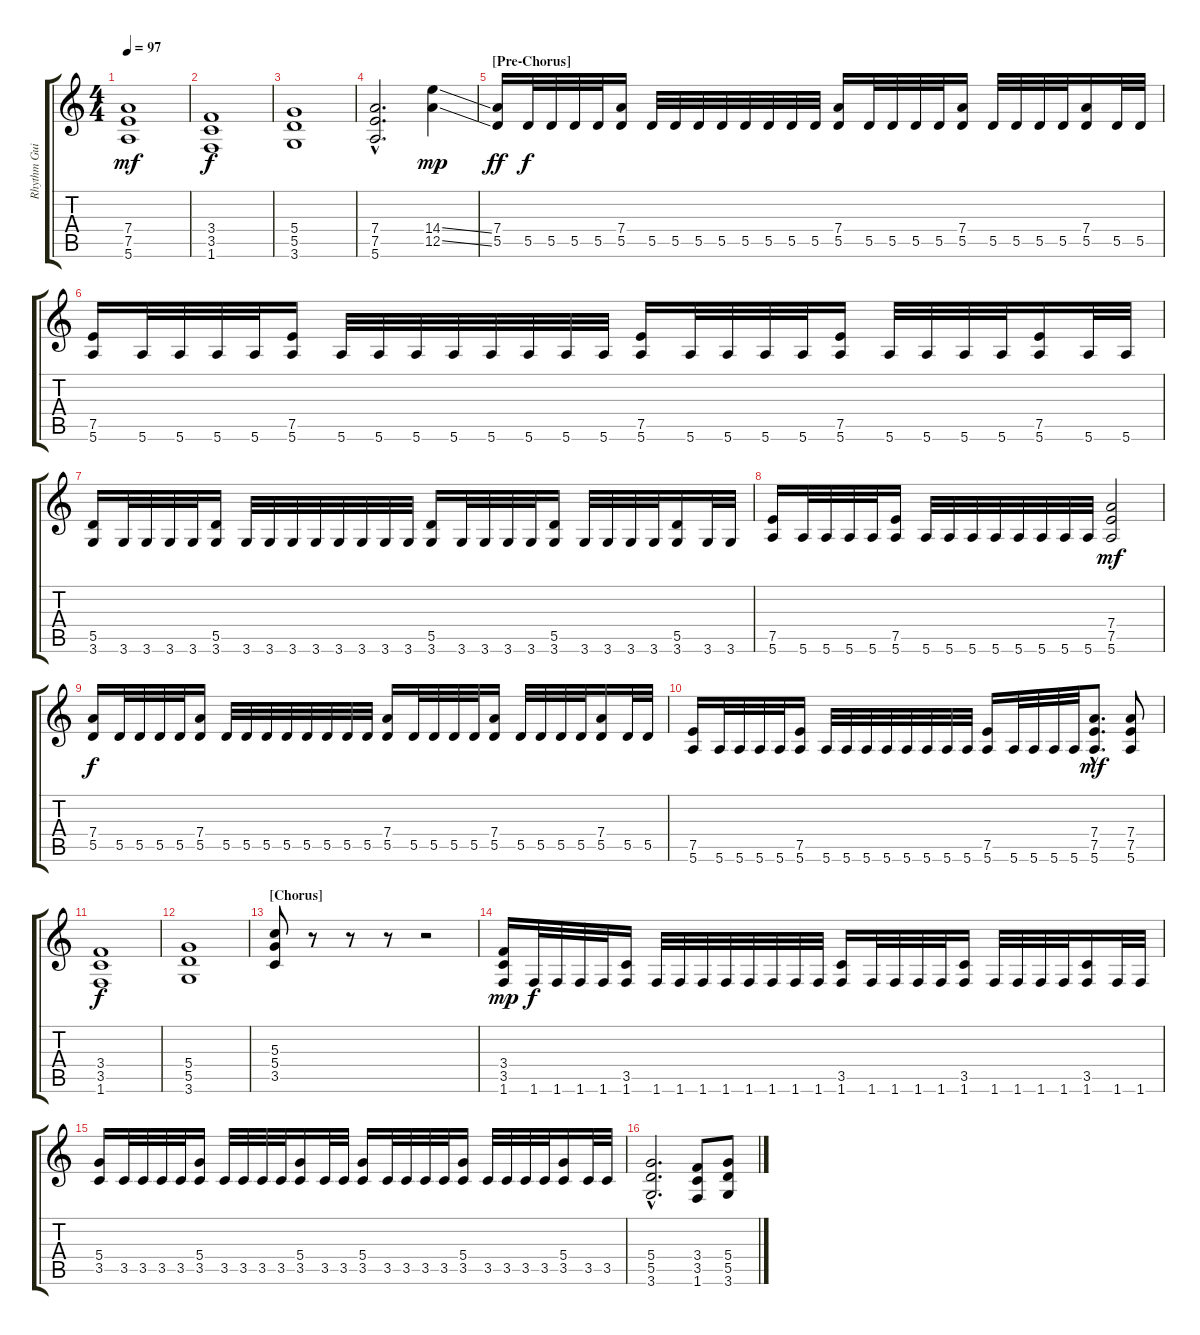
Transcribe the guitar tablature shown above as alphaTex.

\track ("Rhythm Guitar 2" "Rhythm Gui") {instrument overdrivenguitar}
\staff {score tabs}
\tuning (E4 B3 G3 D3 A2 E2) {hide}
\ts (4 4)
\tempo 97
\clef g2
\ks c
(7.4 7.5 5.6).1{dy mf volume 14 instrument overdrivenguitar} |
(3.4 3.5 1.6).1{dy f} |
(5.4 5.5 3.6).1 |
(7.4{hac} 7.5{hac} 5.6{hac}).2{d} (14.4{ss} 12.5{ss}).4{dy mp} |
\section ("" "[Pre-Chorus]")
(7.4 5.5).16{dy ff} 5.5.32{dy f} 5.5.32 5.5.32 5.5.32 (7.4 5.5).16 5.5.32 5.5.32 5.5.32 5.5.32 5.5.32 5.5.32 5.5.32 5.5.32 (7.4 5.5).16 5.5.32 5.5.32 5.5.32 5.5.32 (7.4 5.5).16 5.5.32 5.5.32 5.5.32 5.5.32 (7.4 5.5).16 5.5.32 5.5.32 |
(7.5 5.6).16 5.6.32 5.6.32 5.6.32 5.6.32 (7.5 5.6).16 5.6.32 5.6.32 5.6.32 5.6.32 5.6.32 5.6.32 5.6.32 5.6.32 (7.5 5.6).16 5.6.32 5.6.32 5.6.32 5.6.32 (7.5 5.6).16 5.6.32 5.6.32 5.6.32 5.6.32 (7.5 5.6).16 5.6.32 5.6.32 |
(5.5 3.6).16 3.6.32 3.6.32 3.6.32 3.6.32 (5.5 3.6).16 3.6.32 3.6.32 3.6.32 3.6.32 3.6.32 3.6.32 3.6.32 3.6.32 (5.5 3.6).16 3.6.32 3.6.32 3.6.32 3.6.32 (5.5 3.6).16 3.6.32 3.6.32 3.6.32 3.6.32 (5.5 3.6).16 3.6.32 3.6.32 |
(7.5 5.6).16 5.6.32 5.6.32 5.6.32 5.6.32 (7.5 5.6).16 5.6.32 5.6.32 5.6.32 5.6.32 5.6.32 5.6.32 5.6.32 5.6.32 (7.4 7.5 5.6).2{dy mf} |
(7.4 5.5).16{dy f} 5.5.32 5.5.32 5.5.32 5.5.32 (7.4 5.5).16 5.5.32 5.5.32 5.5.32 5.5.32 5.5.32 5.5.32 5.5.32 5.5.32 (7.4 5.5).16 5.5.32 5.5.32 5.5.32 5.5.32 (7.4 5.5).16 5.5.32 5.5.32 5.5.32 5.5.32 (7.4 5.5).16 5.5.32 5.5.32 |
(7.5 5.6).16 5.6.32 5.6.32 5.6.32 5.6.32 (7.5 5.6).16 5.6.32 5.6.32 5.6.32 5.6.32 5.6.32 5.6.32 5.6.32 5.6.32 (7.5 5.6).16 5.6.32 5.6.32 5.6.32 5.6.32 (7.4{hac} 7.5{hac} 5.6{hac}).8{d dy mf} (7.4 7.5 5.6).8 |
(3.4 3.5 1.6).1{dy f} |
(5.4 5.5 3.6).1 |
\section ("" "[Chorus]")
(5.3 5.4 3.5).8 r.8 r.8 r.8 r.2 |
(3.4 3.5 1.6).16{dy mp} 1.6.32{dy f} 1.6.32 1.6.32 1.6.32 (3.5 1.6).16 1.6.32 1.6.32 1.6.32 1.6.32 1.6.32 1.6.32 1.6.32 1.6.32 (3.5 1.6).16 1.6.32 1.6.32 1.6.32 1.6.32 (3.5 1.6).16 1.6.32 1.6.32 1.6.32 1.6.32 (3.5 1.6).16 1.6.32 1.6.32 |
(5.4 3.5).16 3.5.32 3.5.32 3.5.32 3.5.32 (5.4 3.5).16 3.5.32 3.5.32 3.5.32 3.5.32 (5.4 3.5).16 3.5.32 3.5.32 (5.4 3.5).16 3.5.32 3.5.32 3.5.32 3.5.32 (5.4 3.5).16 3.5.32 3.5.32 3.5.32 3.5.32 (5.4 3.5).16 3.5.32 3.5.32 |
(5.4{hac} 5.5{hac} 3.6{hac}).2{d} (3.4 3.5 1.6).8 (5.4 5.5 3.6).8
